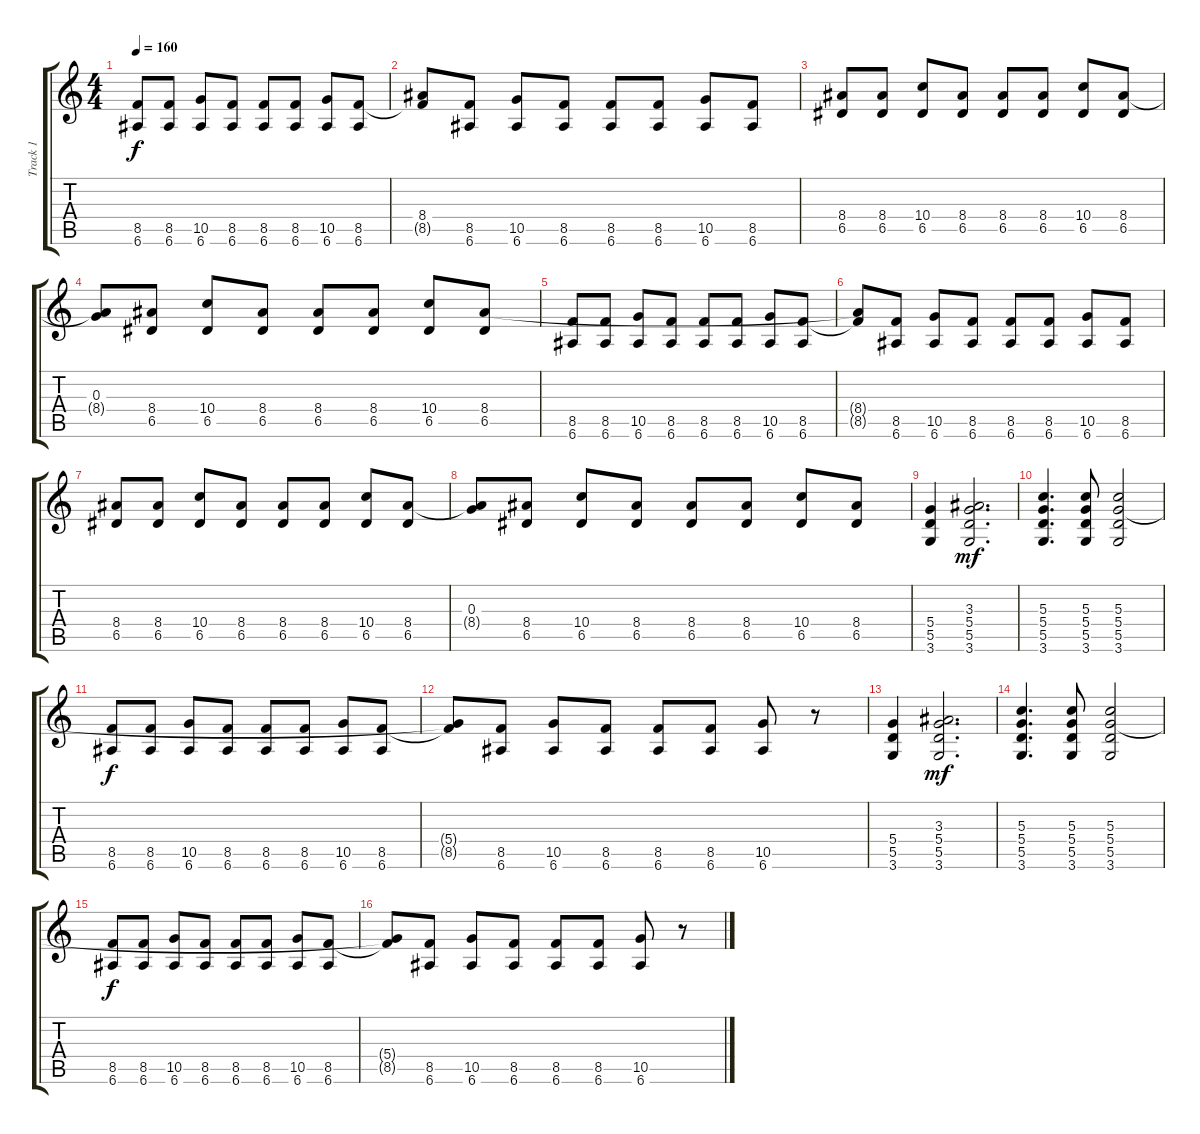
\track ("Track 1" "Track 1") {instrument overdrivenguitar}
\staff {score tabs}
\tuning (E4 B3 G3 D3 A2 E2) {hide}
\ts (4 4)
\tempo 160
\clef g2
\ks c
(8.5 6.6).8{dy f} (8.5 6.6).8 (10.5 6.6).8 (8.5 6.6).8 (8.5 6.6).8 (8.5 6.6).8 (10.5 6.6).8 (8.5 6.6).8 |
(8.4{t} 8.5{t}).8 (8.5 6.6).8 (10.5 6.6).8 (8.5 6.6).8 (8.5 6.6).8 (8.5 6.6).8 (10.5 6.6).8 (8.5 6.6).8 |
(8.4 6.5).8 (8.4 6.5).8 (10.4 6.5).8 (8.4 6.5).8 (8.4 6.5).8 (8.4 6.5).8 (10.4 6.5).8 (8.4 6.5).8 |
(0.3 8.4{t}).8 (8.4 6.5).8 (10.4 6.5).8 (8.4 6.5).8 (8.4 6.5).8 (8.4 6.5).8 (10.4 6.5).8 (8.4 6.5).8 |
(8.5 6.6).8 (8.5 6.6).8 (10.5 6.6).8 (8.5 6.6).8 (8.5 6.6).8 (8.5 6.6).8 (10.5 6.6).8 (8.5 6.6).8 |
(8.4{t} 8.5{t}).8 (8.5 6.6).8 (10.5 6.6).8 (8.5 6.6).8 (8.5 6.6).8 (8.5 6.6).8 (10.5 6.6).8 (8.5 6.6).8 |
(8.4 6.5).8 (8.4 6.5).8 (10.4 6.5).8 (8.4 6.5).8 (8.4 6.5).8 (8.4 6.5).8 (10.4 6.5).8 (8.4 6.5).8 |
(0.3 8.4{t}).8 (8.4 6.5).8 (10.4 6.5).8 (8.4 6.5).8 (8.4 6.5).8 (8.4 6.5).8 (10.4 6.5).8 (8.4 6.5).8 |
(5.4 5.5 3.6).4 (3.3 5.4 5.5 3.6).2{d dy mf} |
(5.3 5.4 5.5 3.6).4{d} (5.3 5.4 5.5 3.6).8 (5.3 5.4 5.5 3.6).2 |
(8.5 6.6).8{dy f} (8.5 6.6).8 (10.5 6.6).8 (8.5 6.6).8 (8.5 6.6).8 (8.5 6.6).8 (10.5 6.6).8 (8.5 6.6).8 |
(5.4{t} 8.5{t}).8 (8.5 6.6).8 (10.5 6.6).8 (8.5 6.6).8 (8.5 6.6).8 (8.5 6.6).8 (10.5 6.6).8 r.8 |
(5.4 5.5 3.6).4 (3.3 5.4 5.5 3.6).2{d dy mf} |
(5.3 5.4 5.5 3.6).4{d} (5.3 5.4 5.5 3.6).8 (5.3 5.4 5.5 3.6).2 |
(8.5 6.6).8{dy f} (8.5 6.6).8 (10.5 6.6).8 (8.5 6.6).8 (8.5 6.6).8 (8.5 6.6).8 (10.5 6.6).8 (8.5 6.6).8 |
(5.4{t} 8.5{t}).8 (8.5 6.6).8 (10.5 6.6).8 (8.5 6.6).8 (8.5 6.6).8 (8.5 6.6).8 (10.5 6.6).8 r.8
